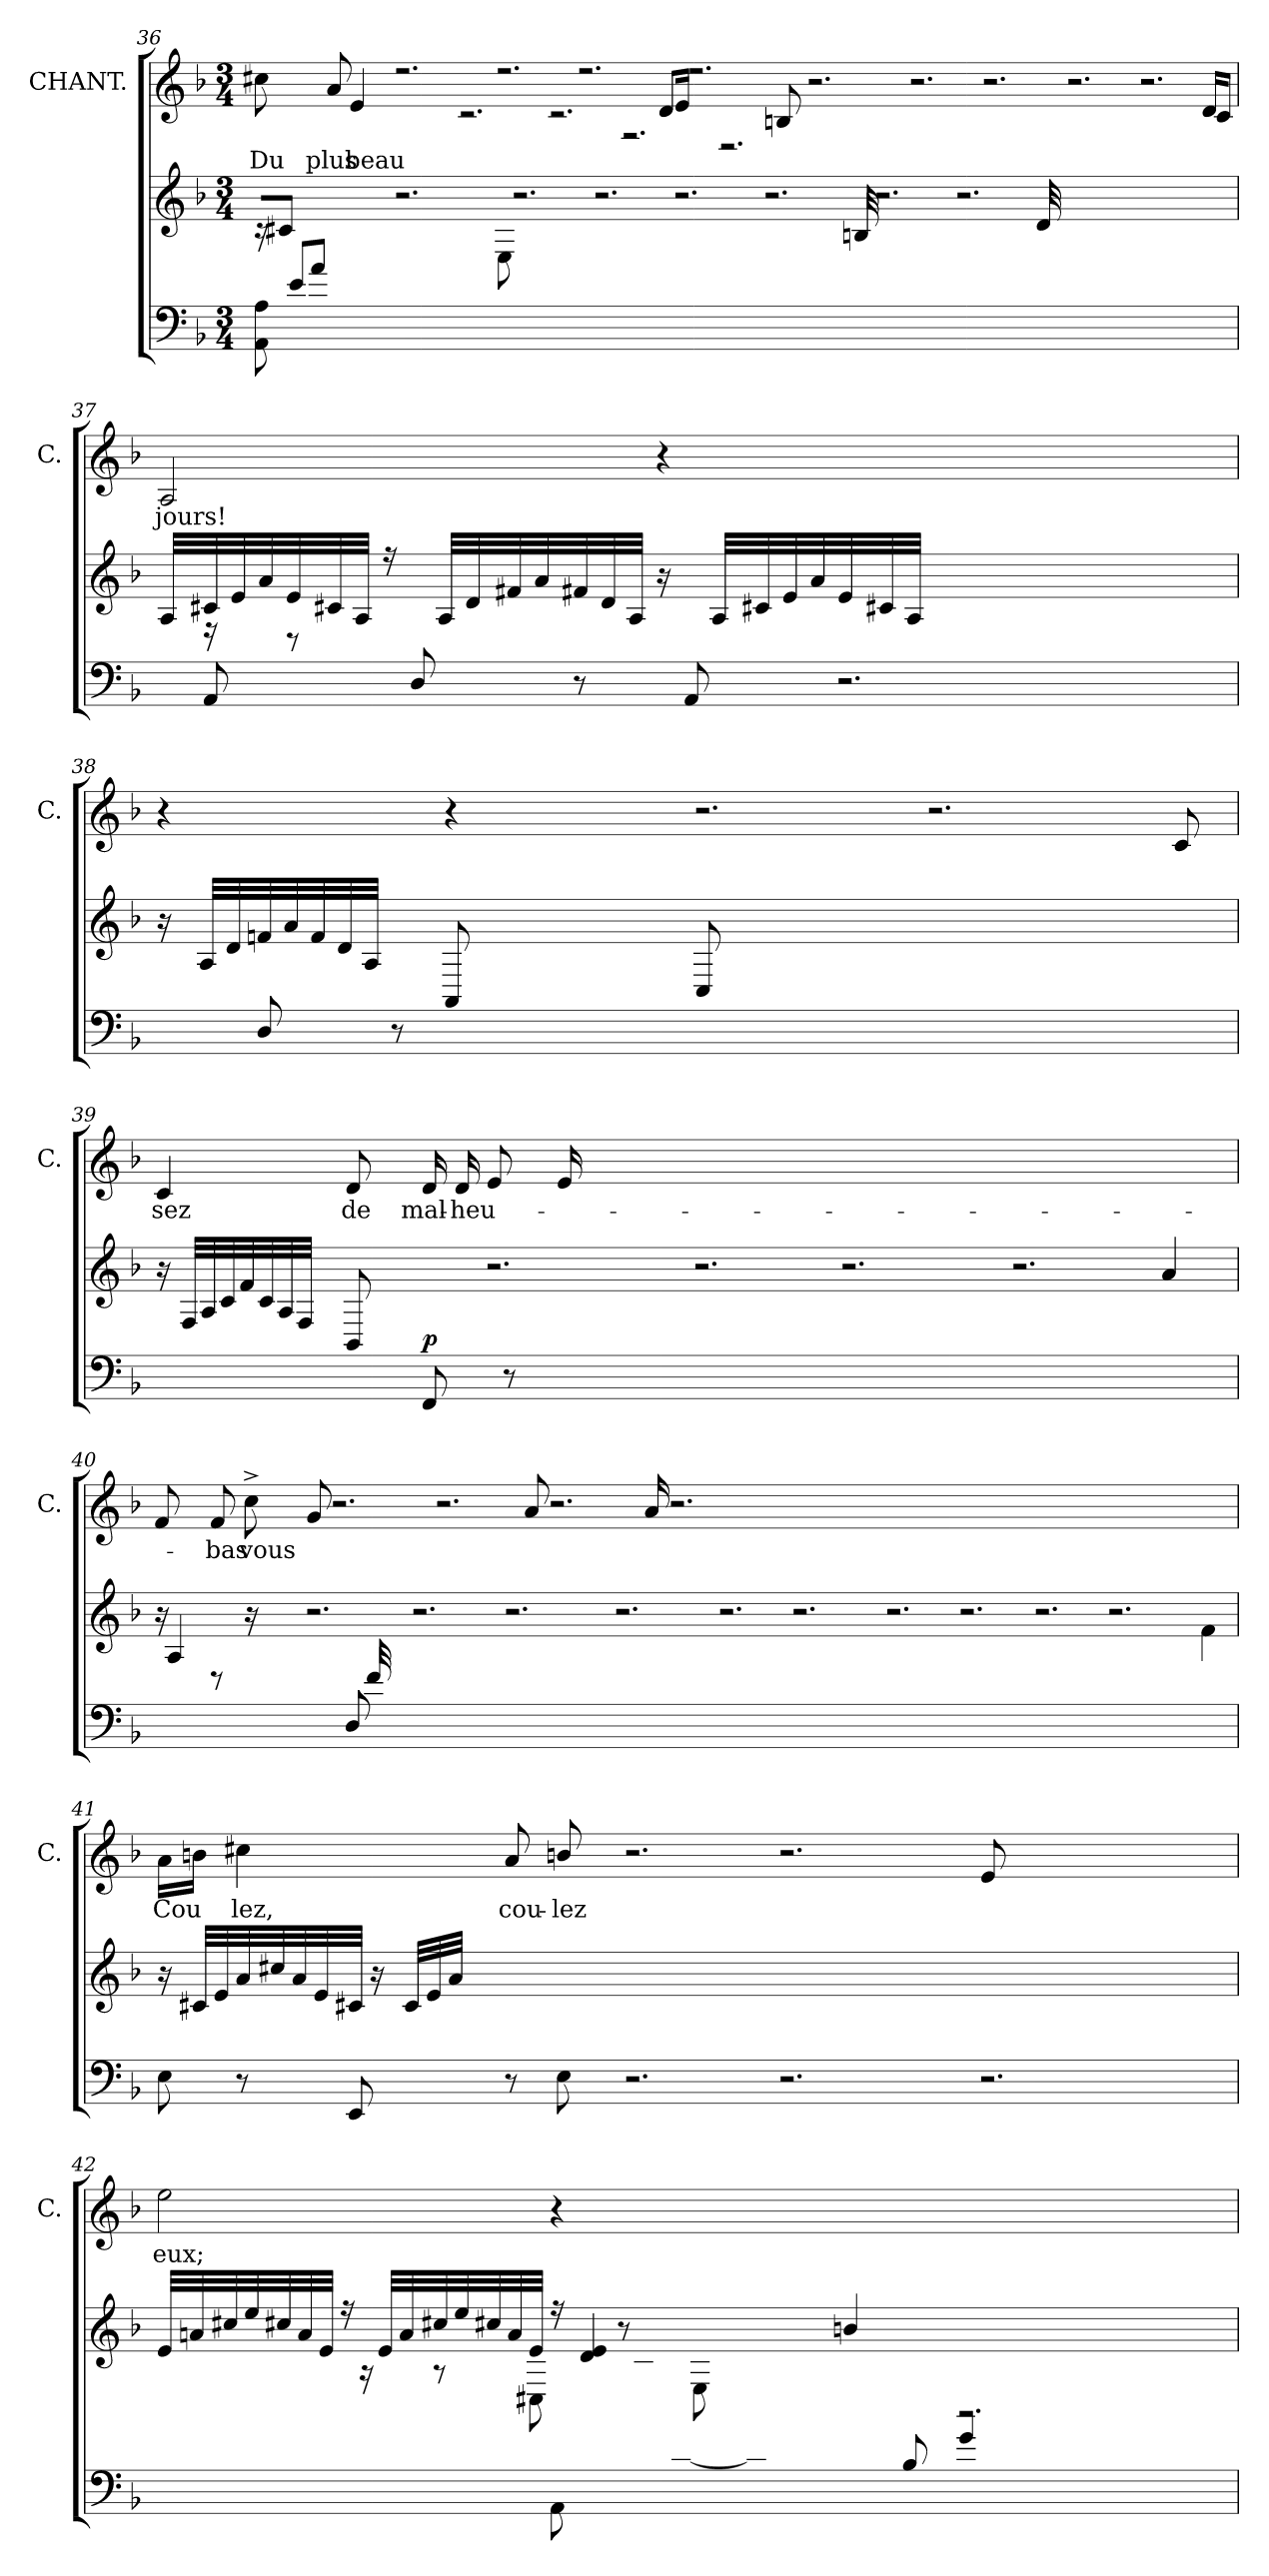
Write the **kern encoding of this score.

**kern	**dynam	**kern	**kern	**text
*part3	*part3	*part2	*part1	*part1
*staff3	*staff3	*staff2	*staff1	*staff1
*	*	*	*I"CHANT.	*
*	*	*	*I'C.	*
!!LO:PB:g=z
*clefF4	*	*clefG2	*clefG2	*
*k[b-]	*	*k[b-]	*k[b-]	*
*M3/4	*	*M3/4	*M3/4	*
=36	=36	=36	=36	=36
*^	*	*^	*	*
*	*	*	*	*	*^	*
8AAi\ 8Ai\	2ryy	.	16r	16ryy	8cc#Xj\	4ryy	Du
.	.	.	8c#Xj/J	16ryy	.	.	.
8ei/L	.	.	.	8ryy	8ryy	.	.
.	.	.	2ryy	.	.	.	.
8ai/J	.	.	.	8ryy	8ryy	8ryy	.
4.ryy	.	.	.	16ryy	8aj/	16ryy	plus
.	.	.	.	8ryy	.	16ryy	.
.	8ryy	.	.	.	4ej/	16ryy	beau
.	.	.	.	8ryy	.	8ryy	.
.	2.ryy	.	.	.	.	.	.
.	.	.	16ryy	32ryy	.	8ryy	.
.	.	.	.	32ryy	.	.	.
1ryy	.	.	1ryy	2.r	2.r	.	.
.	.	.	.	.	.	16ryy	.
.	.	.	.	.	.	8ryy	.
.	.	.	.	.	.	8ryy	.
.	.	.	.	.	.	16ryy	.
.	.	.	.	.	.	2.r	.
.	1ryy	.	.	.	.	.	.
.	.	.	.	8EZ\	2.r	.	.
.	.	.	.	2.r	.	.	.
1ryy	.	.	1ryy	.	.	.	.
.	.	.	.	.	.	2.r	.
.	.	.	.	.	2.r	.	.
.	1ryy	.	.	2.r	.	.	.
.	.	.	.	.	.	2.r	.
1ryy	.	.	1ryy	.	.	.	.
.	.	.	.	.	8dV/L	.	.
.	.	.	.	2.r	16eV/Jk	.	.
.	.	.	.	.	2.r	.	.
.	1ryy	.	.	.	.	.	.
.	.	.	.	.	.	2.r	.
1ryy	.	.	1ryy	.	.	.	.
.	.	.	.	2.r	.	.	.
.	.	.	.	.	8BV/	.	.
.	.	.	.	.	1ryy	.	.
.	.	.	.	.	.	2.r	.
.	4%15ryy	.	.	.	.	.	.
.	.	.	.	32BZ/	.	.	.
.	.	.	.	2.r	.	.	.
1ryy	.	.	1ryy	.	.	.	.
.	.	.	.	.	.	2.r	.
.	.	.	.	.	1ryy	.	.
.	.	.	.	2.r	.	.	.
.	.	.	.	.	.	2.r	.
1ryy	.	.	1ryy	.	.	.	.
.	.	.	.	.	1ryy	.	.
.	.	.	.	32dZ/	.	.	.
.	.	.	.	1ryy	.	.	.
.	.	.	.	.	.	2.r	.
1ryy	.	.	1ryy	.	.	.	.
.	.	.	.	.	1ryy	.	.
.	.	.	.	2...ryy	.	2.r	.
4.ryy	.	.	4.ryy	.	.	.	.
.	.	.	.	.	.	16dN/KL	.
.	.	.	.	.	.	8cN/J	.
.	.	.	.	.	16ryy	.	.
*v	*v	*	*	*	*v	*v	*
=37	=37	=37	=37	=37	=37
32ryy	.	32Aj/LLL	32ryy	2Aj/	jours!
8AAi/	.	32c#Xj/	16r	.	.
.	.	32ej/	.	.	.
.	.	32aj/	32ryy	.	.
.	.	32ej/	8r	.	.
32ryy	.	32c#Xj/	.	.	.
32ryy	.	32Aj/JJJ	.	.	.
32ryy	.	16r	.	.	.
8Di/	.	.	2ryy	.	.
.	.	32Aj/LLL	.	.	.
.	.	32dj/	.	.	.
.	.	32f#Xj/	.	.	.
32ryy	.	32aj/	.	.	.
8r	.	32f#Xj/	.	.	.
.	.	32dj/	.	.	.
.	.	32Aj/JJJ	.	.	.
.	.	16r	.	4r	.
8AAi/	.	.	.	.	.
.	.	32Aj/LLL	.	.	.
.	.	32c#Xj/	.	.	.
.	.	32ej/	.	.	.
32ryy	.	32aj/	.	.	.
2.r	.	32ej/	.	.	.
.	.	32c#Xj/	.	.	.
.	.	32AV/JJJ	32ryy	2ryy	.
.	.	2.ryy	2.ryy	.	.
.	.	.	.	4ryy	.
16.ryy	.	.	.	.	.
.	.	.	.	32ryy	.
!!LO:LB:g=z
=38	=38	=38	=38	=38	=38
8ryy	.	16r	16ryy	4r	.
.	.	32Aj/LLL	32ryy	.	.
.	.	32dj/	32ryy	.	.
8Di/	.	32fnj/	32ryy	.	.
.	.	32aj/	32ryy	.	.
.	.	32fj/	32ryy	.	.
.	.	32dj/	32ryy	.	.
32ryy	.	32Aj/JJJ	8ryy	8ryy	.
8r	.	4...ryy	.	.	.
.	.	.	8AAN/	4r	.
4...ryy	.	.	.	.	.
.	.	.	32ryy	.	.
.	.	.	32ryy	.	.
.	.	.	32ryy	.	.
.	.	.	32ryy	.	.
.	.	.	8ryy	8ryy	.
.	.	1ryy	8CZ/	2.r	.
1.ryy	.	.	1.ryy	.	.
.	.	.	.	2.r	.
.	.	2ryy	.	.	.
.	.	8ryy	.	8cV/	.
=39	=39	=39	=39	=39	=39
2ryy	.	16r	16ryy	4cj/	sez
.	.	32Fj/LLL	32ryy	.	.
.	.	32Aj/	32ryy	.	.
.	.	32cj/	32ryy	.	.
.	.	32fj/	32ryy	.	.
.	.	32cj/	32ryy	.	.
.	.	32Aj/	32ryy	.	.
.	.	32Fj/JJJ	8ryy	8ryy	.
.	.	4...ryy	.	.	.
.	.	.	8BB-N/	8dj/	de
8ryy	.	.	8ryy	8ryy	.
!	!LO:DY:a	!	!	!	!
8FFi/	p	.	32ryy	16dj/	mal-
.	.	.	32ryy	.	.
.	.	.	32ryy	16dj/	heu-
.	.	.	32ryy	.	.
!	!	!	!	!LO:N:vis=8	!
32ryy	.	1ryy	2.r	8.eV/	.
8r	.	.	.	.	.
4...ryy	.	.	.	.	.
.	.	.	.	16eV/	.
.	.	.	.	0.ryy	.
1ryy	.	.	.	.	.
.	.	.	2.r	.	.
.	.	1ryy	.	.	.
.	.	.	2.r	.	.
1ryy	.	.	.	.	.
.	.	1ryy	.	.	.
.	.	.	2.r	.	.
2ryy	.	.	.	.	.
.	.	4ryy	4aZ/	.	.
8ryy	.	.	.	.	.
!!LO:LB:g=z
=40	=40	=40	=40	=40	=40
2ryy	.	16r	16ryy	8fj/	.
.	.	4Aj/	32ryy	.	.
.	.	.	32dN/JJJ	.	.
.	.	.	8ryy	8ryy	.
.	.	.	8r	8fj/	bas
.	.	4..ryy	.	.	.
.	.	.	16r	8cc^>j\	vous
.	.	.	16ryy	.	.
4ryy	.	.	8ryy	8ryy	.
.	.	.	8ryy	8ryy	.
8ryy	.	1ryy	2.r	8gV/	.
16ryy	.	.	.	2.r	.
8Di/	.	.	.	.	.
32fi/	.	.	.	.	.
2ryy	.	.	.	.	.
.	.	.	2.r	.	.
16.ryy	.	.	.	.	.
.	.	.	.	2.r	.
1ryy	.	.	.	.	.
.	.	1ryy	.	.	.
.	.	.	2.r	.	.
.	.	.	.	8aV/	.
.	.	.	.	2.r	.
1ryy	.	.	.	.	.
.	.	1ryy	.	.	.
.	.	.	2.r	.	.
.	.	.	.	16aV/	.
.	.	.	.	2.r	.
1ryy	.	.	.	.	.
.	.	1ryy	2.r	.	.
.	.	.	.	1ryy	.
.	.	.	2.r	.	.
1ryy	.	.	.	.	.
.	.	4%15ryy	.	.	.
.	.	.	.	1ryy	.
.	.	.	2.r	.	.
1ryy	.	.	.	.	.
.	.	.	2.r	.	.
.	.	.	.	1ryy	.
1ryy	.	.	.	.	.
.	.	.	2.r	.	.
.	.	.	.	1ryy	.
.	.	.	2.r	.	.
2ryy	.	.	.	.	.
.	.	.	.	4..ryy	.
4ryy	.	.	.	.	.
.	.	.	4fZ\	.	.
16ryy	.	.	.	.	.
*	*	*v	*v	*	*
=41	=41	=41	=41	=41
8Ei\	.	16r	16aj\LL	Cou
.	.	32c#Xj/LLL	16bnj\JJ	--
.	.	32ej/	.	.
8r	.	32aj/	4cc#Xj\	lez,
.	.	32cc#Xj/	.	.
.	.	32aj/	.	.
.	.	32ej/	.	.
8EEi/	.	32c#Xj/JJJ	.	.
.	.	16r	.	.
.	.	32c#j/LLL	.	.
8ryy	.	32ej/	8ryy	.
.	.	32aj/JJJ	.	.
.	.	4ryy	.	.
8r	.	.	8aj/	cou-
8Ei\	.	.	8bnj/	lez
.	.	16ryy	.	.
2.r	.	1ryy	2.r	.
2.r	.	.	2.r	.
.	.	1ryy	.	.
2.r	.	.	8eV/	.
.	.	.	2ryy	.
.	.	4ryy	.	.
.	.	.	8ryy	.
!!LO:LB:g=z
=42	=42	=42	=42	=42
*^	*	*^	*	*
*	*	*	*	*^	*	*
2ryy	2ryy	.	32ej/LLL	4ryy	2ryy	2eej\	eux;
.	.	.	32anj/	.	.	.	.
.	.	.	32cc#Xj/	.	.	.	.
.	.	.	32eej/	.	.	.	.
.	.	.	32cc#Xj/	.	.	.	.
.	.	.	32aj/	.	.	.	.
.	.	.	32ej/JJJ	.	.	.	.
.	.	.	16r	.	.	.	.
.	.	.	.	16r	.	.	.
.	.	.	32ej/LLL	.	.	.	.
.	.	.	32aj/	32ryy	.	.	.
.	.	.	32cc#Xj/	8r	.	.	.
.	.	.	32eej/	.	.	.	.
.	.	.	32cc#Xj/	.	.	.	.
.	.	.	32aj/	.	.	.	.
.	.	.	32ej/JJJ	8C#XN\	.	.	.
8AAl\	8ryy	.	16r	.	8ryy	4r	.
.	.	.	4eV/ 4dV/	.	.	.	.
.	.	.	.	32ryy	.	.	.
32ryy	16Ai/JJ	.	.	8r	32ryy	.	.
32ryy	.	.	.	.	16Bn!/JJ	.	.
32ryy	32ryy	.	.	.	.	.	.
16ryy	[8c#Xi/J	.	.	.	2ryy	.	.
.	.	.	.	8EN\	.	1ryy	.
32ryy	.	.	.	.	.	.	.
32ryy	.	.	8.ryy	.	.	.	.
32ryy	8c#i/J]	.	.	.	.	.	.
32ryy	.	.	.	8ryy	.	.	.
32ryy	.	.	.	.	.	.	.
32ryy	.	.	.	.	.	.	.
32ryy	32ryy	.	.	.	.	.	.
16ryy	8Ai/J	.	1ryy	4bZ/	.	.	.
16ryy	.	.	.	.	.	.	.
8ryy	8B-i/	.	.	.	.	.	.
.	.	.	.	.	8ryy	.	.
2.r	4gN/	.	.	2.ryy	.	.	.
.	.	.	.	.	32ryy	.	.
.	.	.	.	.	2ryy	.	.
.	8ryy	.	.	.	.	.	.
.	4.ryy	.	.	.	.	.	.
.	.	.	.	.	.	4ryy	.
.	.	.	.	.	8ryy	.	.
*v	*v	*	*	*	*	*	*
*	*	*v	*v	*v	*	*
=	=	=	=	=
*-	*-	*-	*-	*-
